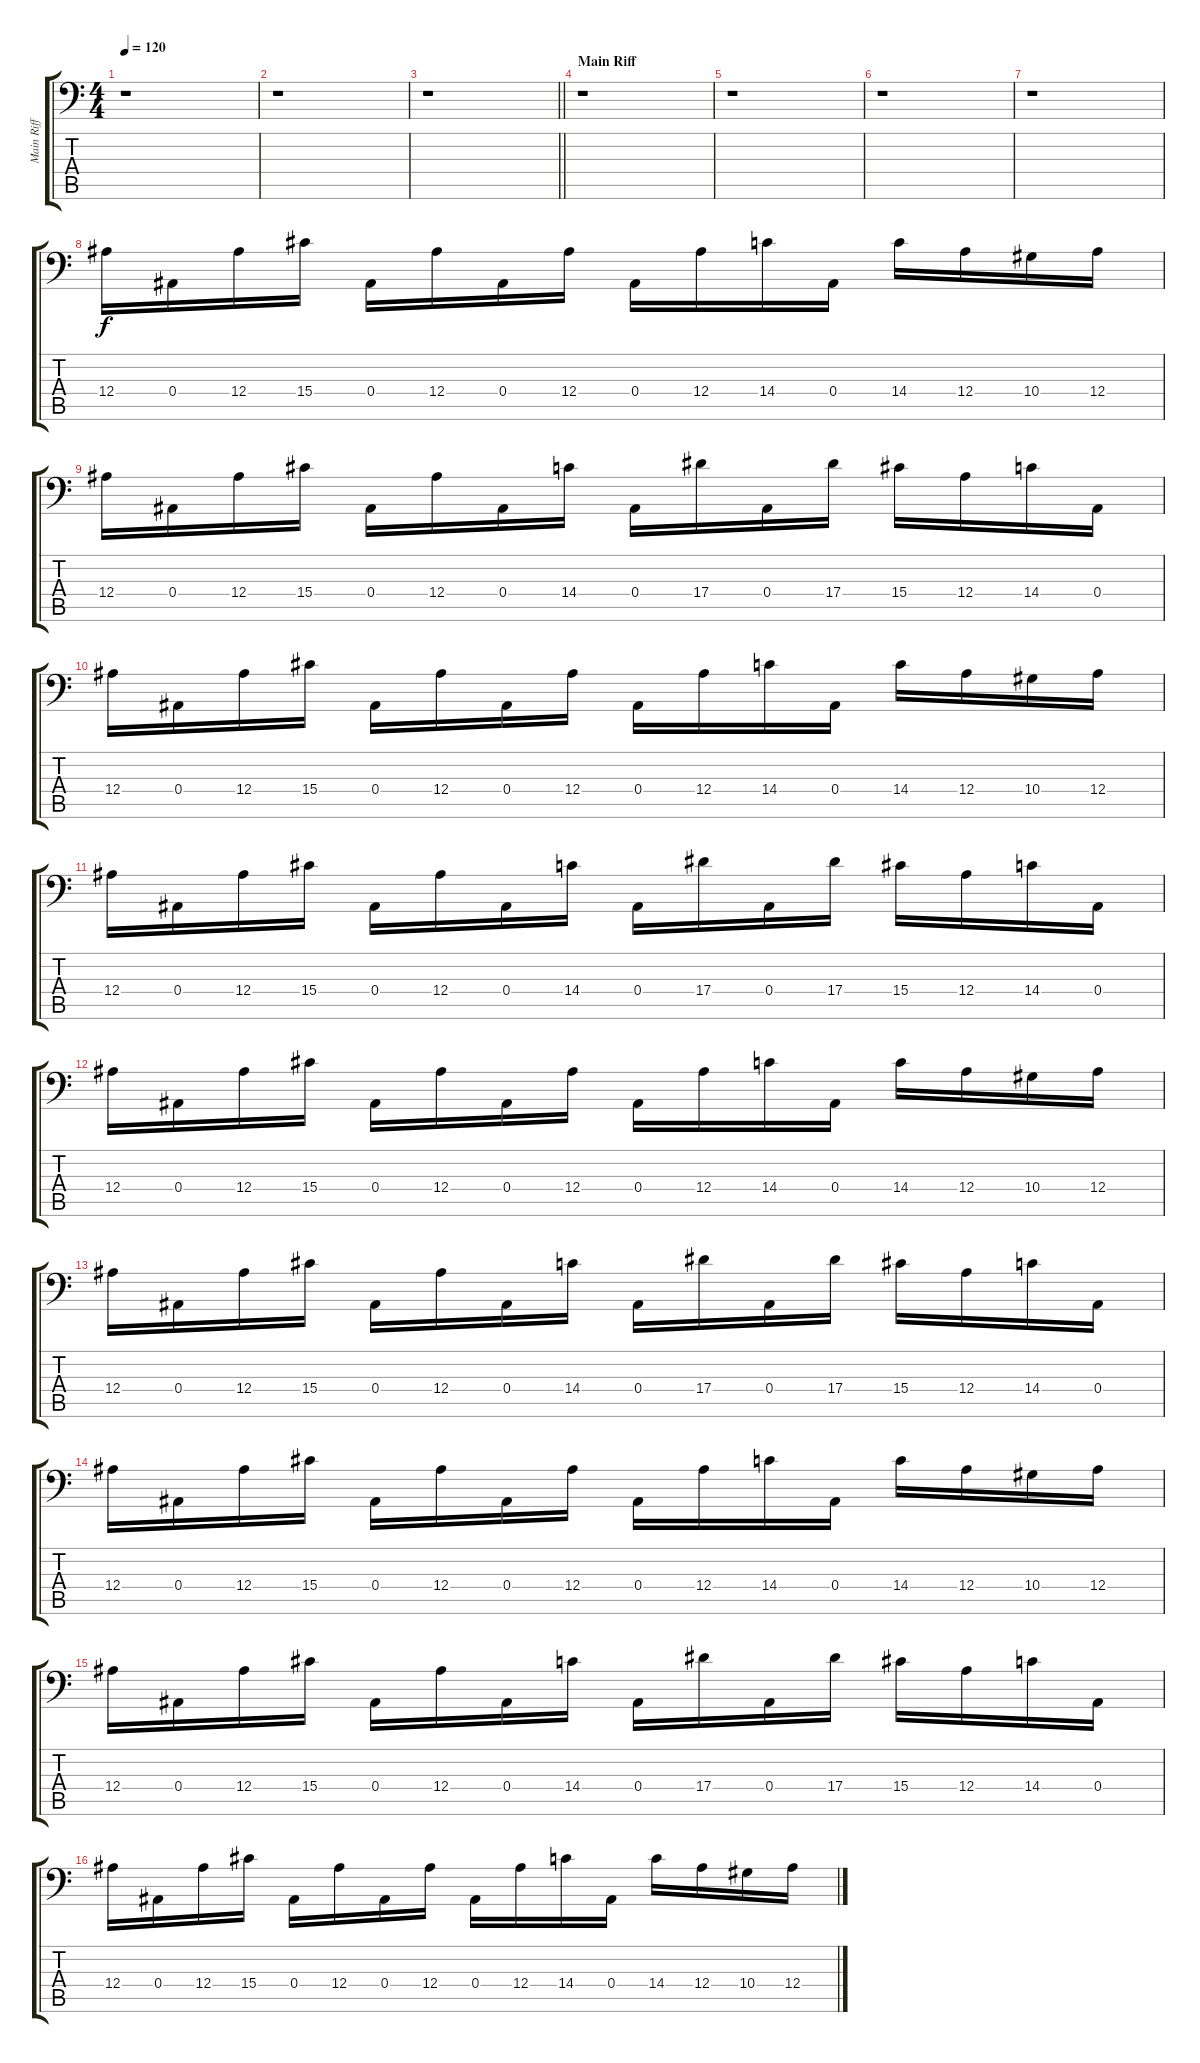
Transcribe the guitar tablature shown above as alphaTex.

\track ("Main Riff 1" "Main Riff ") {instrument frenchhorn}
\staff {score tabs}
\tuning (C4 G3 Eb3 Bb2 F2 Bb1) {hide}
\ts (4 4)
\tempo 120
\clef f4
\ks c
r.1{dy f} |
r.1 |
\barLineRight lightlight
r.1 |
\section ("" "Main Riff")
r.1 |
r.1 |
r.1 |
r.1 |
12.4.16 0.4.16 12.4.16 15.4.16 0.4.16 12.4.16 0.4.16 12.4.16 0.4.16 12.4.16 14.4.16 0.4.16 14.4.16 12.4.16 10.4.16 12.4.16 |
12.4.16 0.4.16 12.4.16 15.4.16 0.4.16 12.4.16 0.4.16 14.4.16 0.4.16 17.4.16 0.4.16 17.4.16 15.4.16 12.4.16 14.4.16 0.4.16 |
12.4.16 0.4.16 12.4.16 15.4.16 0.4.16 12.4.16 0.4.16 12.4.16 0.4.16 12.4.16 14.4.16 0.4.16 14.4.16 12.4.16 10.4.16 12.4.16 |
12.4.16 0.4.16 12.4.16 15.4.16 0.4.16 12.4.16 0.4.16 14.4.16 0.4.16 17.4.16 0.4.16 17.4.16 15.4.16 12.4.16 14.4.16 0.4.16 |
12.4.16 0.4.16 12.4.16 15.4.16 0.4.16 12.4.16 0.4.16 12.4.16 0.4.16 12.4.16 14.4.16 0.4.16 14.4.16 12.4.16 10.4.16 12.4.16 |
12.4.16 0.4.16 12.4.16 15.4.16 0.4.16 12.4.16 0.4.16 14.4.16 0.4.16 17.4.16 0.4.16 17.4.16 15.4.16 12.4.16 14.4.16 0.4.16 |
12.4.16 0.4.16 12.4.16 15.4.16 0.4.16 12.4.16 0.4.16 12.4.16 0.4.16 12.4.16 14.4.16 0.4.16 14.4.16 12.4.16 10.4.16 12.4.16 |
12.4.16 0.4.16 12.4.16 15.4.16 0.4.16 12.4.16 0.4.16 14.4.16 0.4.16 17.4.16 0.4.16 17.4.16 15.4.16 12.4.16 14.4.16 0.4.16 |
12.4.16 0.4.16 12.4.16 15.4.16 0.4.16 12.4.16 0.4.16 12.4.16 0.4.16 12.4.16 14.4.16 0.4.16 14.4.16 12.4.16 10.4.16 12.4.16
